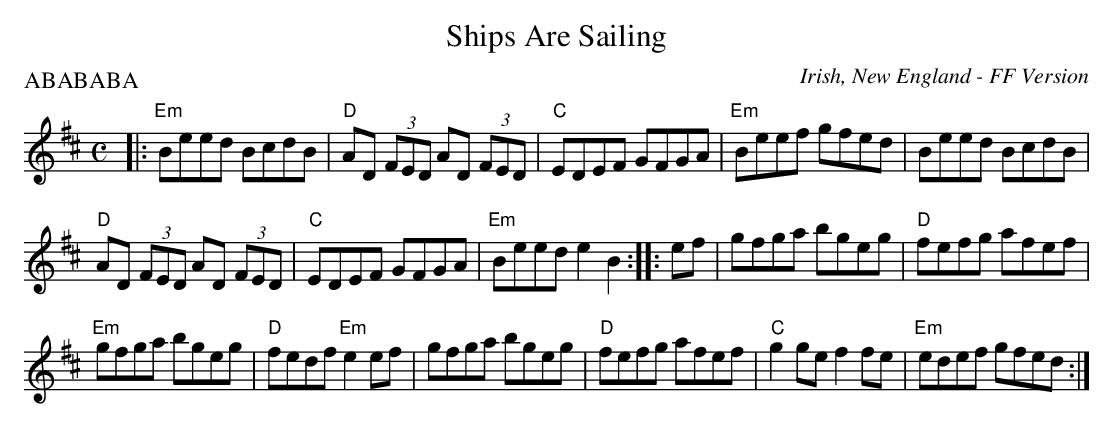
X:1
T:Ships Are Sailing
O: Irish, New England - FF Version
M:C
L:1/8
P: ABABABA
K: Edor
|: "Em"Beed BcdB|"D"AD (3FED AD (3FED|"C"EDEF GFGA|"Em"Beef gfed|Beed BcdB|
"D"AD (3FED AD (3FED|"C"EDEF GFGA|"Em"Beed e2B2 :| \
|: ef| \
gfga bgeg|"D"fefg afef|
"Em"gfga bgeg|"D"fedf "Em"e2ef|gfga bgeg|"D"fefg afef|"C"g2ge f2fe|"Em"edef gfed :|
